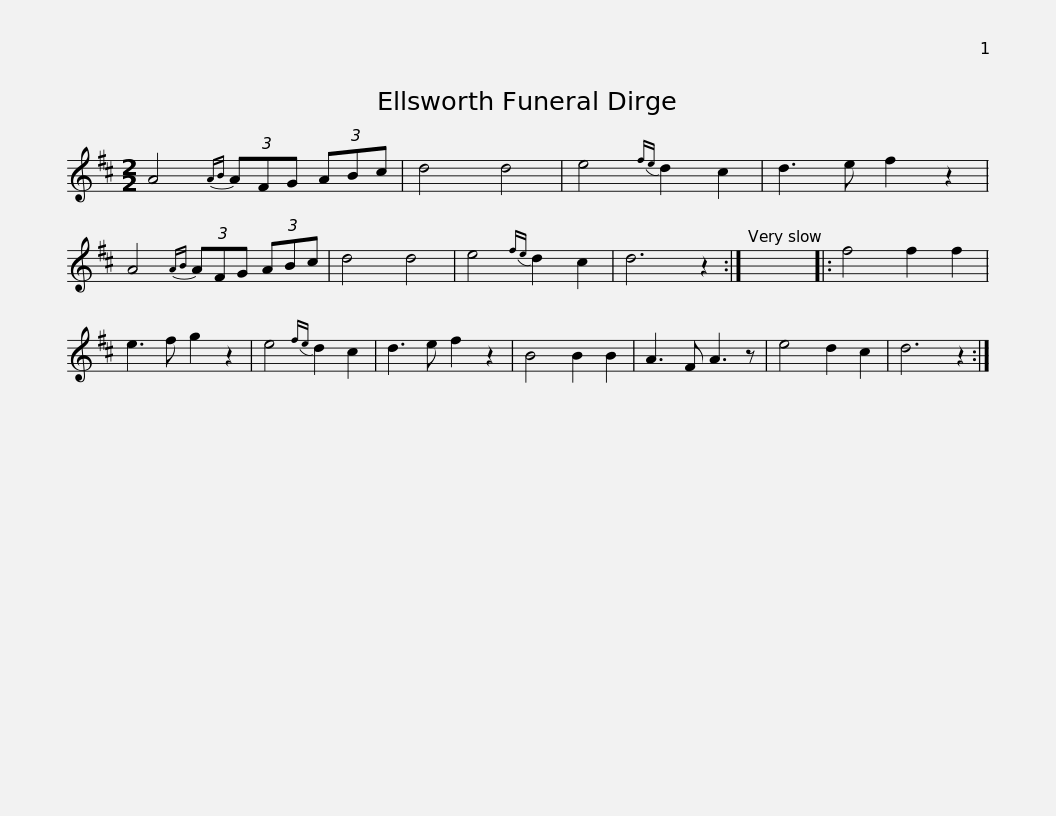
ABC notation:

X:1
L:1/8
M:2/2
I:linebreak $
K:D
V:1 treble
V:1
 A4{AB} (3AFG (3ABc | d4 d4 | e4{fe} d2 c2 | d3 e f2 z2 | A4{AB} (3AFG (3ABc | %5
 d4 d4 | e4{fe} d2 c2 | d6 z2 :| x8 |:$ f4 f2 f2 | %10
 e3 f g2 z2 | e4{fe} d2 c2 | d3 e f2 z2 | B4 B2 B2 | A3 F A3 z | %15
 e4 d2 c2 | d6 z2 :| %17
